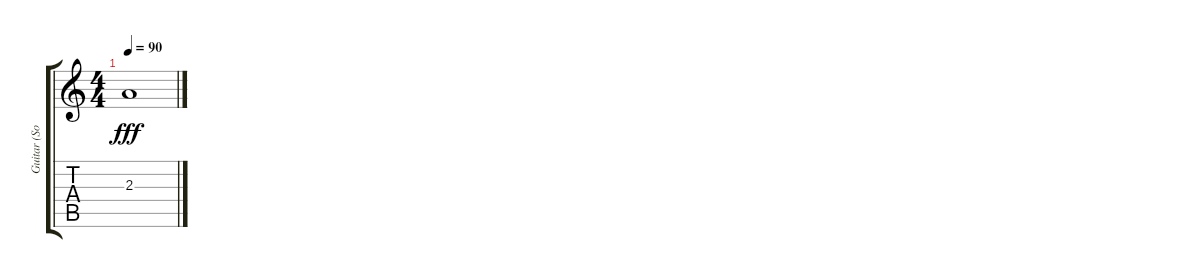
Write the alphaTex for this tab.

\track ("Guitar (Solo)" "Guitar (So") {instrument electricguitarclean}
\staff {score tabs}
\tuning (E4 B3 G3 D3 A2 E2) {hide}
\ts (4 4)
\tempo 90
\clef g2
\ks c
2.3{t}.1{dy fff}
